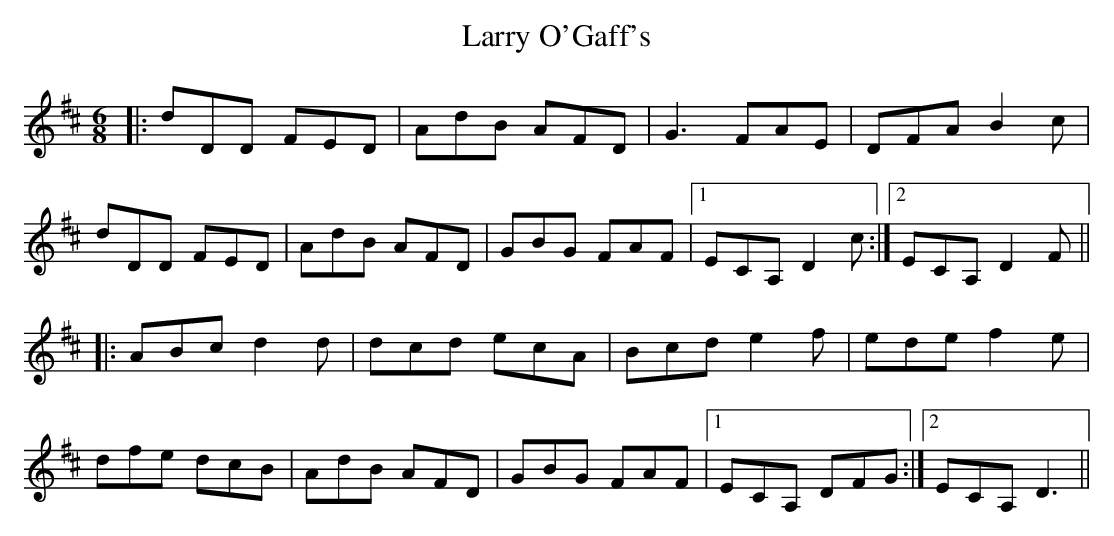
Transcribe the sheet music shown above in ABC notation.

X:1
T: Larry O'Gaff's
M: 6/8
L: 1/8
K: Dmaj
|:dDD FED|AdB AFD|G3 FAE|DFA B2 c|
dDD FED|AdB AFD|GBG FAF|1 ECA, D2 c:|2 ECA, D2 F||
|:ABc d2 d|dcd ecA|Bcd e2 f|ede f2 e|
dfe dcB|AdB AFD|GBG FAF|1 ECA, DFG:|2 ECA, D3||
